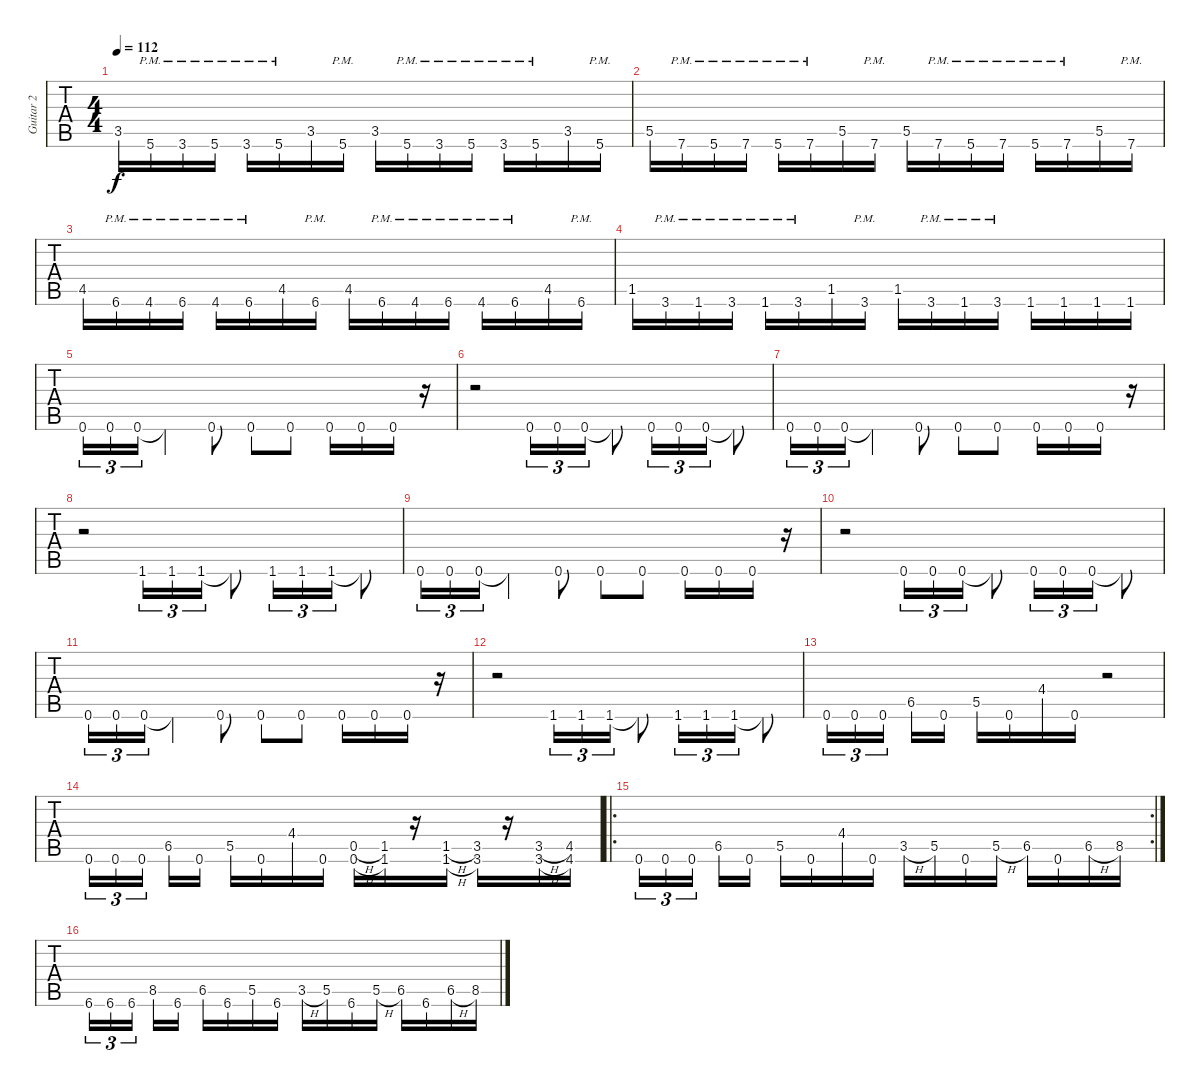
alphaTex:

\track ("Guitar 2" "Guitar 2") {instrument overdrivenguitar}
\staff {tabs}
\tuning (D4 A3 F3 C3 G2 C2) {hide}
\ts (4 4)
\tempo 112
\clef g2
\ks c
3.5.16{dy f} 5.6{pm}.16 3.6{pm}.16 5.6{pm}.16 3.6{pm}.16 5.6{pm}.16 3.5.16 5.6{pm}.16 3.5.16 5.6{pm}.16 3.6{pm}.16 5.6{pm}.16 3.6{pm}.16 5.6{pm}.16 3.5.16 5.6{pm}.16 |
5.5.16 7.6{pm}.16 5.6{pm}.16 7.6{pm}.16 5.6{pm}.16 7.6{pm}.16 5.5.16 7.6{pm}.16 5.5.16 7.6{pm}.16 5.6{pm}.16 7.6{pm}.16 5.6{pm}.16 7.6{pm}.16 5.5.16 7.6{pm}.16 |
4.5.16 6.6{pm}.16 4.6{pm}.16 6.6{pm}.16 4.6{pm}.16 6.6{pm}.16 4.5.16 6.6{pm}.16 4.5.16 6.6{pm}.16 4.6{pm}.16 6.6{pm}.16 4.6{pm}.16 6.6{pm}.16 4.5.16 6.6{pm}.16 |
1.5.16 3.6{pm}.16 1.6{pm}.16 3.6{pm}.16 1.6{pm}.16 3.6{pm}.16 1.5.16 3.6{pm}.16 1.5.16 3.6{pm}.16 1.6{pm}.16 3.6{pm}.16 1.6.16 1.6.16 1.6.16 1.6.16 |
0.6.16{tu (3 2)} 0.6.16{tu (3 2)} 0.6.16{tu (3 2)} 0.6{t}.4 0.6.8 0.6.8 0.6.8 0.6.16 0.6.16 0.6.16 r.16 |
r.2 0.6.16{tu (3 2)} 0.6.16{tu (3 2)} 0.6.16{tu (3 2)} 0.6{t}.8 0.6.16{tu (3 2)} 0.6.16{tu (3 2)} 0.6.16{tu (3 2)} 0.6{t}.8 |
0.6.16{tu (3 2)} 0.6.16{tu (3 2)} 0.6.16{tu (3 2)} 0.6{t}.4 0.6.8 0.6.8 0.6.8 0.6.16 0.6.16 0.6.16 r.16 |
r.2 1.6.16{tu (3 2)} 1.6.16{tu (3 2)} 1.6.16{tu (3 2)} 1.6{t}.8 1.6.16{tu (3 2)} 1.6.16{tu (3 2)} 1.6.16{tu (3 2)} 1.6{t}.8 |
0.6.16{tu (3 2)} 0.6.16{tu (3 2)} 0.6.16{tu (3 2)} 0.6{t}.4 0.6.8 0.6.8 0.6.8 0.6.16 0.6.16 0.6.16 r.16 |
r.2 0.6.16{tu (3 2)} 0.6.16{tu (3 2)} 0.6.16{tu (3 2)} 0.6{t}.8 0.6.16{tu (3 2)} 0.6.16{tu (3 2)} 0.6.16{tu (3 2)} 0.6{t}.8 |
0.6.16{tu (3 2)} 0.6.16{tu (3 2)} 0.6.16{tu (3 2)} 0.6{t}.4 0.6.8 0.6.8 0.6.8 0.6.16 0.6.16 0.6.16 r.16 |
r.2 1.6.16{tu (3 2)} 1.6.16{tu (3 2)} 1.6.16{tu (3 2)} 1.6{t}.8 1.6.16{tu (3 2)} 1.6.16{tu (3 2)} 1.6.16{tu (3 2)} 1.6{t}.8 |
0.6.16{tu (3 2)} 0.6.16{tu (3 2)} 0.6.16{tu (3 2) beam splitsecondary} 6.5.16 0.6.16 5.5.16 0.6.16 4.4.16 0.6.16 r.2 |
0.6.16{tu (3 2)} 0.6.16{tu (3 2)} 0.6.16{tu (3 2) beam splitsecondary} 6.5.16 0.6.16 5.5.16 0.6.16 4.4.16 0.6.16 (0.5{h} 0.6{h}).16 (1.5 1.6).16 r.16 (1.5{h} 1.6{h}).16 (3.5 3.6).16 r.16 (3.5{h} 3.6{h}).16 (4.5 4.6).16 |
\ro
\rc 2
0.6.16{tu (3 2)} 0.6.16{tu (3 2)} 0.6.16{tu (3 2) beam splitsecondary} 6.5.16 0.6.16 5.5.16 0.6.16 4.4.16 0.6.16 3.5{h}.16 5.5.16 0.6.16 5.5{h}.16 6.5.16 0.6.16 6.5{h}.16 8.5.16 |
6.6.16{tu (3 2)} 6.6.16{tu (3 2)} 6.6.16{tu (3 2) beam splitsecondary} 8.5.16 6.6.16 6.5.16 6.6.16 5.5.16 6.6.16 3.5{h}.16 5.5.16 6.6.16 5.5{h}.16 6.5.16 6.6.16 6.5{h}.16 8.5.16
